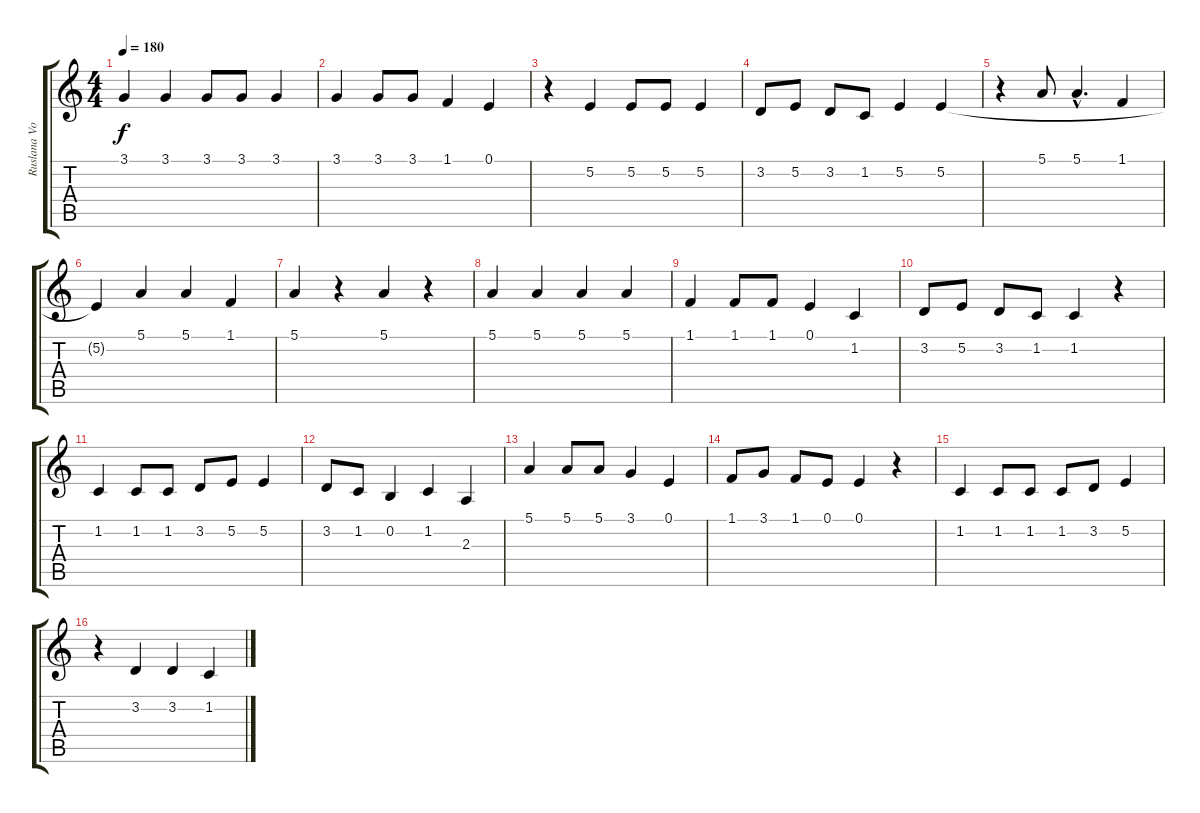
\track ("Ruslana Vocals" "Ruslana Vo") {instrument accordion}
\staff {score tabs}
\tuning (E4 B3 G3 D3 A2 E2) {hide}
\ts (4 4)
\tempo 180
\clef g2
\ks c
3.1.4{dy f} 3.1.4 3.1.8 3.1.8 3.1.4 |
3.1.4 3.1.8 3.1.8 1.1.4 0.1.4 |
r.4 5.2.4 5.2.8 5.2.8 5.2.4 |
3.2.8 5.2.8 3.2.8 1.2.8 5.2.4 5.2.4 |
r.4 5.1.8 5.1{hac}.4{d} 1.1.4 |
5.2{t}.4 5.1.4 5.1.4 1.1.4 |
5.1.4 r.4 5.1.4 r.4 |
5.1.4 5.1.4 5.1.4 5.1.4 |
1.1.4 1.1.8 1.1.8 0.1.4 1.2.4 |
3.2.8 5.2.8 3.2.8 1.2.8 1.2.4 r.4 |
1.2.4 1.2.8 1.2.8 3.2.8 5.2.8 5.2.4 |
3.2.8 1.2.8 0.2.4 1.2.4 2.3.4 |
5.1.4 5.1.8 5.1.8 3.1.4 0.1.4 |
1.1.8 3.1.8 1.1.8 0.1.8 0.1.4 r.4 |
1.2.4 1.2.8 1.2.8 1.2.8 3.2.8 5.2.4 |
r.4 3.2.4 3.2.4 1.2.4
